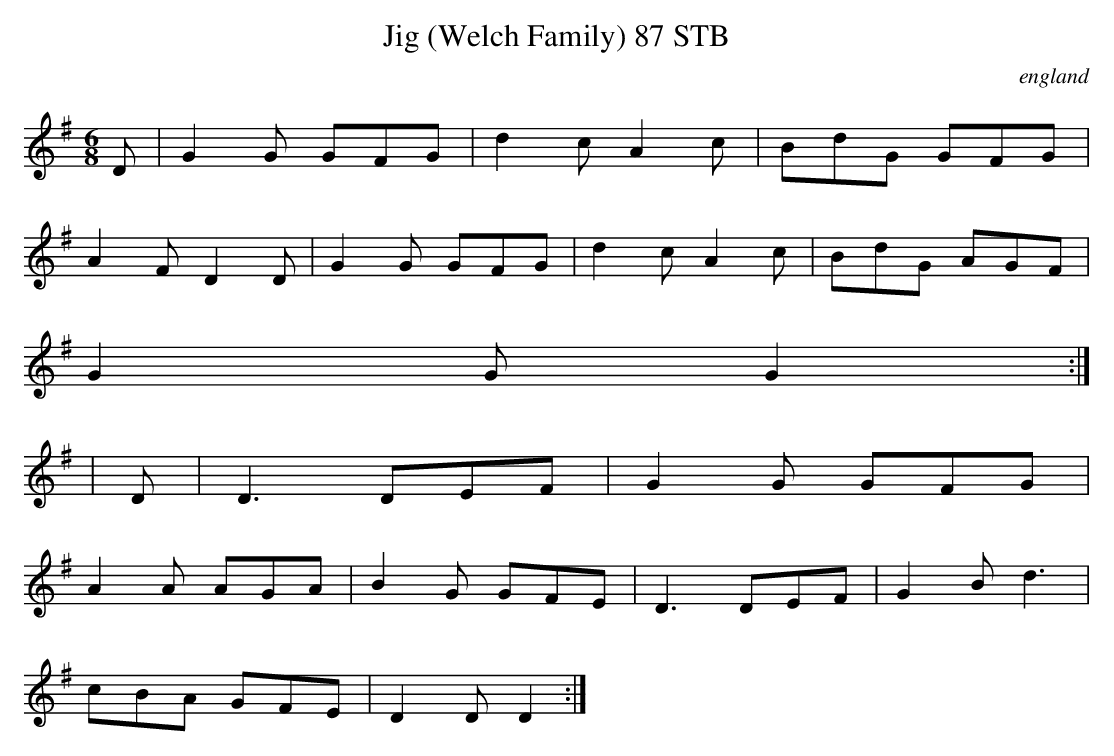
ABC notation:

X:1
T:Jig (Welch Family) 87 STB
O:england
M:6/8
L:1/8
K:G
D|G2G GFG|d2c A2c|BdG GFG|
A2F D2D|G2G GFG|d2c A2c|BdG AGF|
G2G G2:|
|D|D3DEF|G2G GFG|
A2A AGA|B2G GFE|D3DEF|G2B d3|
cBA GFE|D2D D2:|
